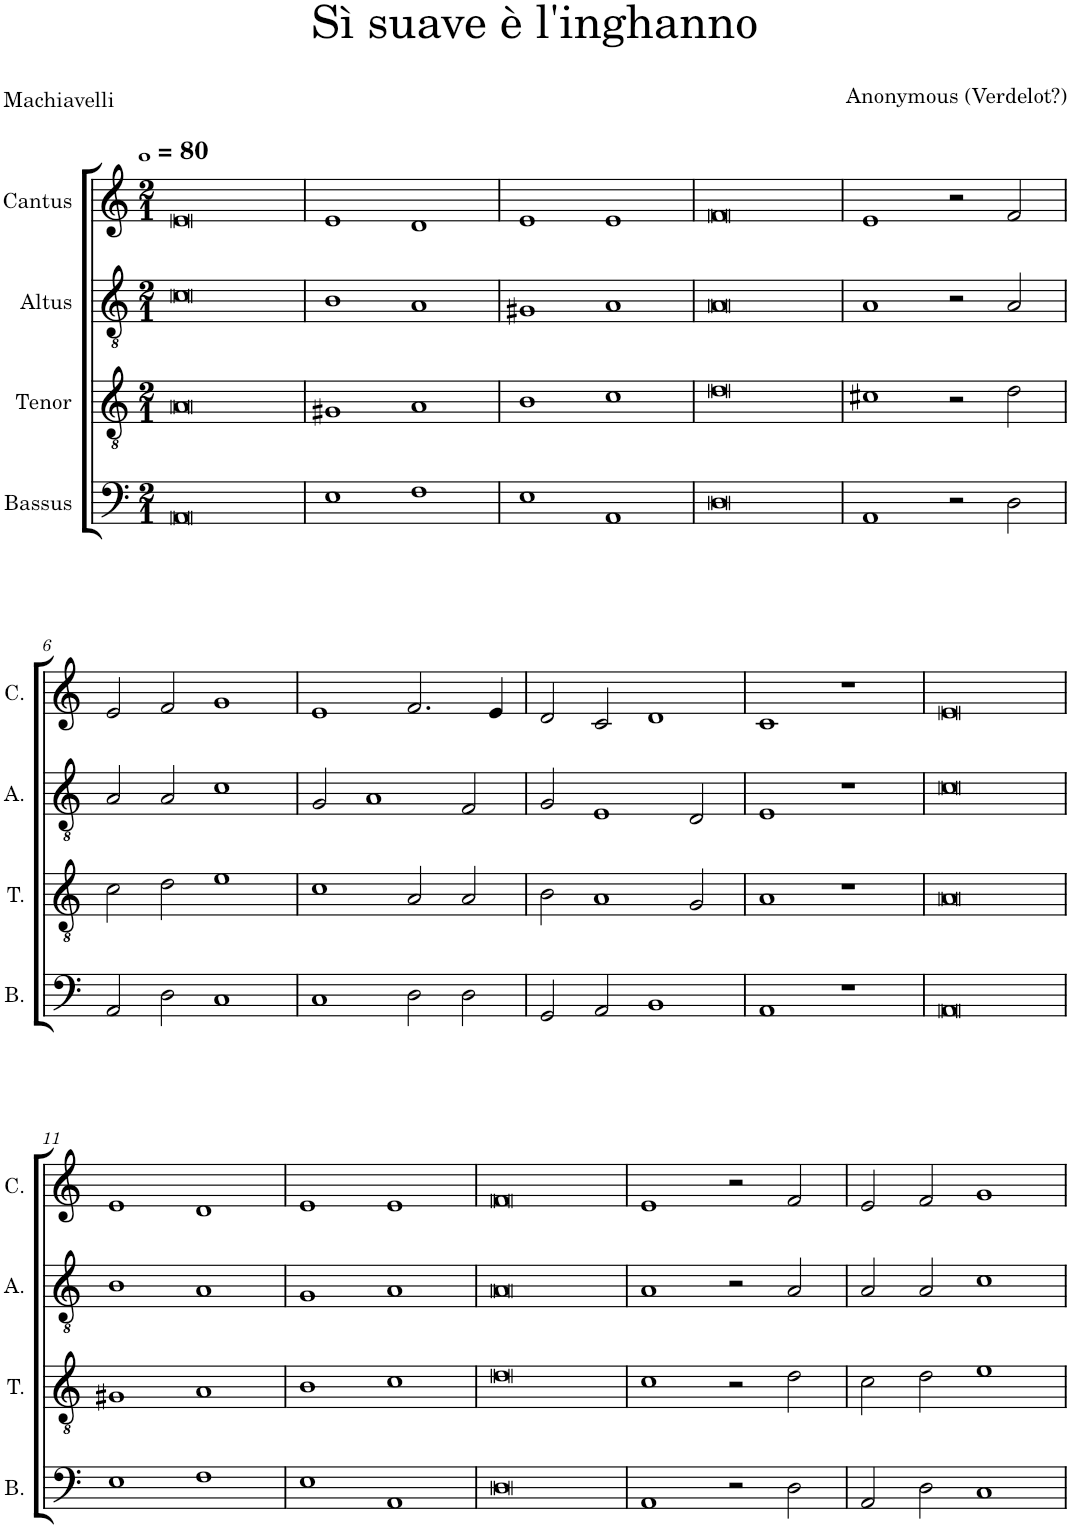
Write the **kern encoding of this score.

**kern	**kern	**kern	**kern
*part4	*part3	*part2	*part1
*staff4	*staff3	*staff2	*staff1
*I"Bassus	*I"Tenor	*I"Altus	*I"Cantus
*I'B.	*I'T.	*I'A.	*I'C.
*clefF4	*clefGv2	*clefGv2	*clefG2
*k[]	*k[]	*k[]	*k[]
*M2/1	*M2/1	*M2/1	*M2/1
*MM320	*MM320	*MM320	*MM320
=1	=1	=1	=1
0AA	0A	0c	0e
=2	=2	=2	=2
1E	1G#X	1B	1e
1F	1A	1A	1d
=3	=3	=3	=3
1E	1B	1G#X	1e
1AA	1c	1A	1e
=4	=4	=4	=4
0D	0d	0A	0f
=5	=5	=5	=5
1AA	1c#X	1A	1e
2r	2r	2r	2r
2D\	2d\	2A/	2f/
!!LO:LB:g=z
=6	=6	=6	=6
2AA/	2c\	2A/	2e/
2D\	2d\	2A/	2f/
1C	1e	1c	1g
=7	=7	=7	=7
1C	1c	2G/	1e
.	.	1A	.
2D\	2A/	.	2.f/
2D\	2A/	2F/	.
.	.	.	4e/
=8	=8	=8	=8
2GG/	2B\	2G/	2d/
2AA/	1A	1E	2c/
1BB	.	.	1d
.	2G/	2D/	.
=9	=9	=9	=9
1AA	1A	1E	1c
1r	1r	1r	1r
=10	=10	=10	=10
0AA	0A	0c	0e
!!LO:LB:g=z
=11	=11	=11	=11
1E	1G#X	1B	1e
1F	1A	1A	1d
=12	=12	=12	=12
1E	1B	1G	1e
1AA	1c	1A	1e
=13	=13	=13	=13
0D	0d	0A	0f
=14	=14	=14	=14
1AA	1c	1A	1e
2r	2r	2r	2r
2D\	2d\	2A/	2f/
=15	=15	=15	=15
2AA/	2c\	2A/	2e/
2D\	2d\	2A/	2f/
1C	1e	1c	1g
=	=	=	=
*-	*-	*-	*-
